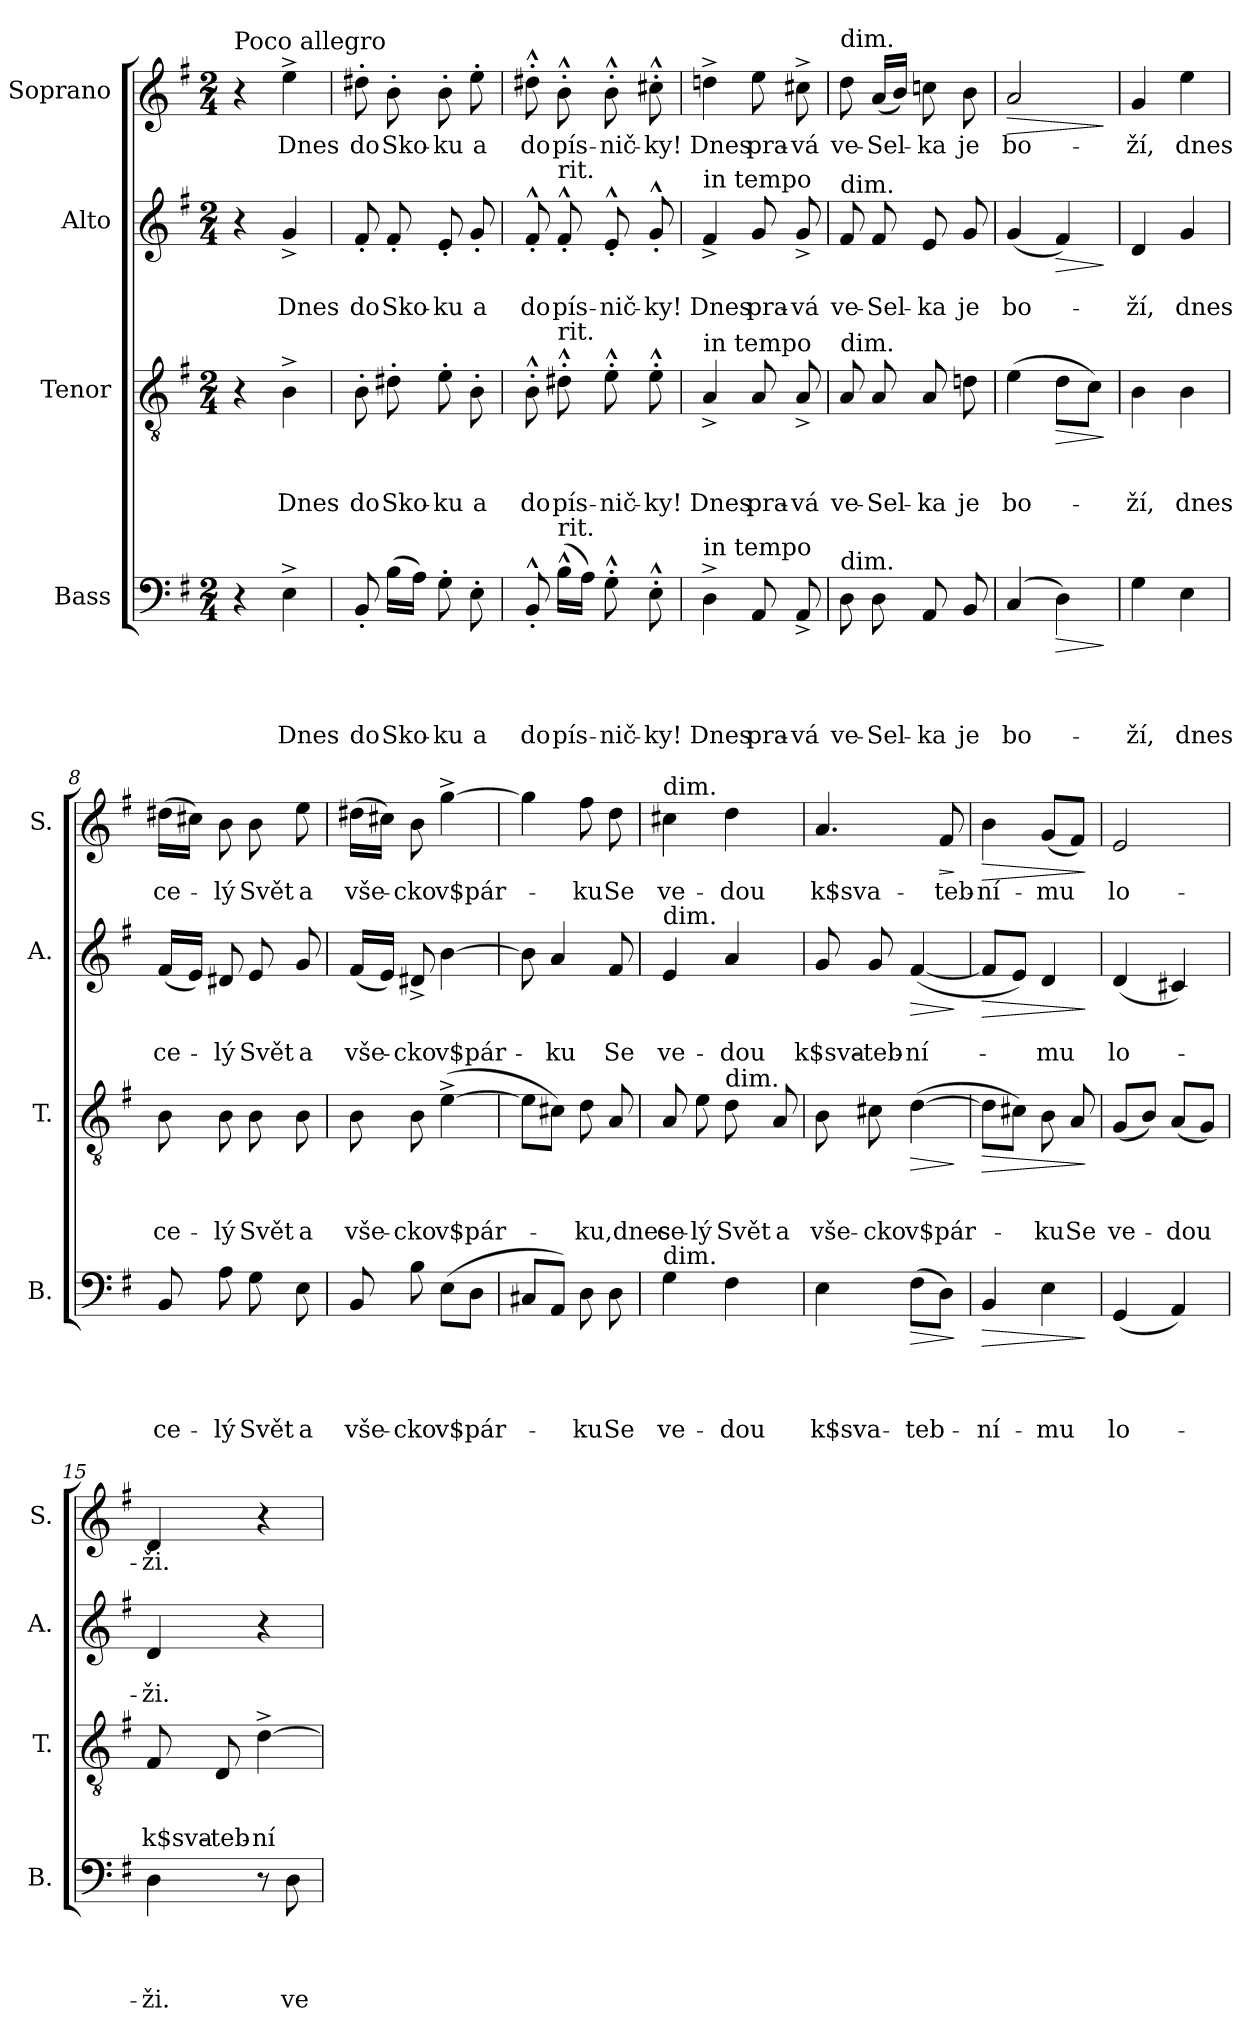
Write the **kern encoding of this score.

**kern	**text	**text	**text	**text	**dynam	**kern	**text	**text	**text	**dynam	**kern	**text	**text	**dynam	**kern	**text	**dynam
*part4	*part4	*part4	*part4	*part4	*part4	*part3	*part3	*part3	*part3	*part3	*part2	*part2	*part2	*part2	*part1	*part1	*part1
*staff4	*staff4	*staff4	*staff4	*staff4	*staff4	*staff3	*staff3	*staff3	*staff3	*staff3	*staff2	*staff2	*staff2	*staff2	*staff1	*staff1	*staff1
*I"Bass	*	*	*	*	*	*I"Tenor	*	*	*	*	*I"Alto	*	*	*	*I"Soprano	*	*
*I'B.	*	*	*	*	*	*I'T.	*	*	*	*	*I'A.	*	*	*	*I'S.	*	*
*clefF4	*	*	*	*	*	*clefGv2	*	*	*	*	*clefG2	*	*	*	*clefG2	*	*
*k[f#]	*	*	*	*	*	*k[f#]	*	*	*	*	*k[f#]	*	*	*	*k[f#]	*	*
*G:	*	*	*	*	*	*G:	*	*	*	*	*G:	*	*	*	*G:	*	*
*M2/4	*	*	*	*	*	*M2/4	*	*	*	*	*M2/4	*	*	*	*M2/4	*	*
=1	=1	=1	=1	=1	=1	=1	=1	=1	=1	=1	=1	=1	=1	=1	=1	=1	=1
!	!	!	!	!	!	!	!	!	!	!	!	!	!	!	!LO:TX:a:t=Poco allegro	!	!
4r	.	.	.	.	.	4r	.	.	.	.	4r	.	.	.	4r	.	.
!	!	!	!	!LO:LY:b	!	!	!	!	!LO:LY:b	!	!	!	!LO:LY:b	!	!	!LO:LY:b	!
4E^>\	.	.	.	Dnes	.	4B^>\	.	.	Dnes	.	4g^</	.	Dnes	.	4ee^>\	Dnes	.
=2	=2	=2	=2	=2	=2	=2	=2	=2	=2	=2	=2	=2	=2	=2	=2	=2	=2
!	!	!	!	!LO:LY:b	!	!	!	!	!LO:LY:b	!	!	!	!LO:LY:b	!	!	!LO:LY:b	!
8BB'</	.	.	.	do	.	8B'>\	.	.	do	.	8f#'</	.	do	.	8dd#X'>\	do	.
!	!	!	!	!LO:LY:b	!	!	!	!	!LO:LY:b	!	!	!	!LO:LY:b	!	!	!LO:LY:b	!
(>16B\LL	.	.	.	Sko-	.	8d#X'>\	.	.	Sko-	.	8f#'</	.	Sko-	.	8b'>\	Sko-	.
16A\JJ)	.	.	.	.	.	.	.	.	.	.	.	.	.	.	.	.	.
!	!	!	!	!LO:LY:b	!	!	!	!	!LO:LY:b	!	!	!	!LO:LY:b	!	!	!LO:LY:b	!
8G'>\	.	.	.	-ku	.	8e'>\	.	.	-ku	.	8e'</	.	-ku	.	8b'>\	-ku	.
!	!	!	!	!LO:LY:b	!	!	!	!	!LO:LY:b	!	!	!	!LO:LY:b	!	!	!LO:LY:b	!
8E'>\	.	.	.	a	.	8B'>\	.	.	a	.	8g'</	.	a	.	8ee'>\	a	.
=3	=3	=3	=3	=3	=3	=3	=3	=3	=3	=3	=3	=3	=3	=3	=3	=3	=3
!	!	!	!	!LO:LY:b	!	!	!	!	!LO:LY:b	!	!	!	!LO:LY:b	!	!	!LO:LY:b	!
8BB^^<'</	.	.	.	do	.	8B^^>'>\	.	.	do	.	8f#^^<'</	.	do	.	8dd#X^^>'>\	do	.
!	!	!	!	!	!	!	!	!	!	!	!LO:TX:a:t=rit.	!	!	!	!	!	!
!	!	!	!	!	!	!LO:TX:a:t=rit.	!	!	!	!	!	!	!	!	!	!	!
!LO:TX:a:t=rit.	!	!	!	!	!	!	!	!	!	!	!	!	!	!	!	!	!
!	!	!	!	!LO:LY:b	!	!	!	!	!LO:LY:b	!	!	!	!LO:LY:b	!	!	!LO:LY:b	!
(>16B^^>\LL	.	.	.	pís-	.	8d#X^^>'>\	.	.	pís-	.	8f#^^<'</	.	pís-	.	8b^^>'>\	pís-	.
16A\JJ)	.	.	.	.	.	.	.	.	.	.	.	.	.	.	.	.	.
!	!	!	!	!LO:LY:b	!	!	!	!	!LO:LY:b	!	!	!	!LO:LY:b	!	!	!LO:LY:b	!
8G^^>'>\	.	.	.	-nič-	.	8e^^>'>\	.	.	-nič-	.	8e^^<'</	.	-nič-	.	8b^^>'>\	-nič-	.
!	!	!	!	!LO:LY:b	!	!	!	!	!LO:LY:b	!	!	!	!LO:LY:b	!	!	!LO:LY:b	!
8E^^>'>\	.	.	.	-ky!	.	8e^^>'>\	.	.	-ky!	.	8g^^<'</	.	-ky!	.	8cc#X^^>'>\	-ky!	.
=4	=4	=4	=4	=4	=4	=4	=4	=4	=4	=4	=4	=4	=4	=4	=4	=4	=4
!	!	!	!	!	!	!	!	!	!	!	!LO:TX:a:t=in tempo	!	!	!	!	!	!
!	!	!	!	!	!	!LO:TX:a:t=in tempo	!	!	!	!	!	!	!	!	!	!	!
!LO:TX:a:t=in tempo	!	!	!	!	!	!	!	!	!	!	!	!	!	!	!	!	!
!	!	!	!	!LO:LY:b	!	!	!	!	!LO:LY:b	!	!	!	!LO:LY:b	!	!	!LO:LY:b	!
4D^>\	.	.	.	Dnes	.	4A^</	.	.	Dnes	.	4f#^</	.	Dnes	.	4ddn^>\	Dnes	.
!	!	!	!	!LO:LY:b	!	!	!	!	!LO:LY:b	!	!	!	!LO:LY:b	!	!	!LO:LY:b	!
8AA/	.	.	.	pra-	.	8A/	.	.	pra-	.	8g/	.	pra-	.	8ee\	pra-	.
!	!	!	!	!LO:LY:b	!	!	!	!	!LO:LY:b	!	!	!	!LO:LY:b	!	!	!LO:LY:b	!
8AA^</	.	.	.	-vá	.	8A^</	.	.	-vá	.	8g^</	.	-vá	.	8cc#X^>\	-vá	.
=5	=5	=5	=5	=5	=5	=5	=5	=5	=5	=5	=5	=5	=5	=5	=5	=5	=5
!	!	!	!	!	!	!	!	!	!	!	!	!	!	!	!LO:TX:a:t=dim.	!	!
!	!	!	!	!	!	!	!	!	!	!	!LO:TX:a:t=dim.	!	!	!	!	!	!
!	!	!	!	!	!	!LO:TX:a:t=dim.	!	!	!	!	!	!	!	!	!	!	!
!LO:TX:a:t=dim.	!	!	!	!	!	!	!	!	!	!	!	!	!	!	!	!	!
!	!	!	!	!LO:LY:b	!	!	!	!	!LO:LY:b	!	!	!	!LO:LY:b	!	!	!LO:LY:b	!
8D\	.	.	.	ve-	.	8A/	.	.	ve-	.	8f#/	.	ve-	.	8dd\	ve-	.
!	!	!	!	!LO:LY:b	!	!	!	!	!LO:LY:b	!	!	!	!LO:LY:b	!	!	!LO:LY:b	!
8D\	.	.	.	-Sel-	.	8A/	.	.	-Sel-	.	8f#/	.	-Sel-	.	(<16a/LL	-Sel-	.
.	.	.	.	.	.	.	.	.	.	.	.	.	.	.	16b/JJ)	.	.
!	!	!	!	!LO:LY:b	!	!	!	!	!LO:LY:b	!	!	!	!LO:LY:b	!	!	!LO:LY:b	!
8AA/	.	.	.	-ka	.	8A/	.	.	-ka	.	8e/	.	-ka	.	8ccn\	-ka	.
!	!	!	!	!LO:LY:b	!	!	!	!	!LO:LY:b	!	!	!	!LO:LY:b	!	!	!LO:LY:b	!
8BB/	.	.	.	je	.	8dn\	.	.	je	.	8g/	.	je	.	8b\	je	.
!!LO:LB:g=z
=6	=6	=6	=6	=6	=6	=6	=6	=6	=6	=6	=6	=6	=6	=6	=6	=6	=6
!	!	!	!	!LO:LY:b	!	!	!	!	!LO:LY:b	!	!	!	!LO:LY:b	!	!	!LO:LY:b	!LO:HP:b
(4C/	.	.	.	bo-	.	(>4e\	.	.	bo-	.	(<4g/	.	bo-	.	2a/	bo-	>
!	!	!	!	!	!LO:HP:b	!	!	!	!	!LO:HP:b	!	!	!	!LO:HP:b	!	!	!
4D\)	.	.	.	.	>	8d\L	.	.	.	>	4f#/)	.	.	>	.	.	.
.	.	.	.	.	.	8c\J)	.	.	.	.	.	.	.	.	.	.	.
.	.	.	.	.	]	.	.	.	.	]	.	.	.	]	.	.	]
=7	=7	=7	=7	=7	=7	=7	=7	=7	=7	=7	=7	=7	=7	=7	=7	=7	=7
!	!	!	!	!LO:LY:b	!	!	!	!	!LO:LY:b	!	!	!	!LO:LY:b	!	!	!LO:LY:b	!
4G\	.	.	.	-ží,	.	4B\	.	.	-ží,	.	4d/	.	-ží,	.	4g/	-ží,	.
!	!	!	!	!LO:LY:b	!	!	!	!	!LO:LY:b	!	!	!	!LO:LY:b	!	!	!LO:LY:b	!
4E\	.	.	.	dnes	.	4B\	.	.	dnes	.	4g/	.	dnes	.	4ee\	dnes	.
=8	=8	=8	=8	=8	=8	=8	=8	=8	=8	=8	=8	=8	=8	=8	=8	=8	=8
!	!	!	!	!LO:LY:b	!	!	!	!	!LO:LY:b	!	!	!	!LO:LY:b	!	!	!LO:LY:b	!
8BB/	.	.	.	ce-	.	8B\	.	.	ce-	.	(<16f#/LL	.	ce-	.	(>16dd#X\LL	ce-	.
.	.	.	.	.	.	.	.	.	.	.	16e/JJ)	.	.	.	16cc#X\JJ)	.	.
!	!	!	!	!LO:LY:b	!	!	!	!	!LO:LY:b	!	!	!	!LO:LY:b	!	!	!LO:LY:b	!
8A\	.	.	.	-lý	.	8B\	.	.	-lý	.	8d#X/	.	-lý	.	8b\	-lý	.
!	!	!	!	!LO:LY:b	!	!	!	!	!LO:LY:b	!	!	!	!LO:LY:b	!	!	!LO:LY:b	!
8G\	.	.	.	Svět	.	8B\	.	.	Svět	.	8e/	.	Svět	.	8b\	Svět	.
!	!	!	!	!LO:LY:b	!	!	!	!	!LO:LY:b	!	!	!	!LO:LY:b	!	!	!LO:LY:b	!
8E\	.	.	.	a	.	8B\	.	.	a	.	8g/	.	a	.	8ee\	a	.
=9	=9	=9	=9	=9	=9	=9	=9	=9	=9	=9	=9	=9	=9	=9	=9	=9	=9
!	!	!	!	!LO:LY:b	!	!	!	!	!LO:LY:b	!	!	!	!LO:LY:b	!	!	!LO:LY:b	!
8BB/	.	.	.	vše-	.	8B\	.	.	vše-	.	(<16f#/LL	.	vše-	.	(>16dd#X\LL	vše-	.
.	.	.	.	.	.	.	.	.	.	.	16e/JJ)	.	.	.	16cc#X\JJ)	.	.
!	!	!	!	!LO:LY:b	!	!	!	!	!LO:LY:b	!	!	!	!LO:LY:b	!	!	!LO:LY:b	!
8B\	.	.	.	-cko	.	8B\	.	.	-cko	.	8d#X^</	.	-cko	.	8b\	-cko	.
!	!	!	!	!LO:LY:b	!	!	!	!	!LO:LY:b	!	!	!	!LO:LY:b	!	!	!LO:LY:b	!
(>8E\L	.	.	.	v$pár-	.	(>[>4e^>\	.	.	v$pár-	.	[>4b\	.	v$pár-	.	[>4gg^>\	v$pár-	.
8D\J	.	.	.	.	.	.	.	.	.	.	.	.	.	.	.	.	.
=10	=10	=10	=10	=10	=10	=10	=10	=10	=10	=10	=10	=10	=10	=10	=10	=10	=10
8C#X/L	.	.	.	.	.	8e\L]	.	.	.	.	8b\]	.	.	.	4gg\]	.	.
!	!	!	!	!	!	!	!	!	!	!	!	!	!LO:LY:b	!	!	!	!
8AA/J)	.	.	.	.	.	8c#X\J)	.	.	.	.	4a/	.	-ku	.	.	.	.
!	!	!	!	!LO:LY:b	!	!	!	!	!LO:LY:b	!	!	!	!	!	!	!LO:LY:b	!
8D\	.	.	.	-ku	.	8d\	.	.	-ku,dnes	.	.	.	.	.	8ff#\	-ku	.
!	!	!	!	!LO:LY:b	!	!	!	!	!	!	!	!	!LO:LY:b	!	!	!LO:LY:b	!
8D\	.	.	.	Se	.	8A/	.	.	.	.	8f#/	.	Se	.	8dd\	Se	.
=11	=11	=11	=11	=11	=11	=11	=11	=11	=11	=11	=11	=11	=11	=11	=11	=11	=11
!	!	!	!	!	!	!	!	!	!	!	!	!	!	!	!LO:TX:a:t=dim.	!	!
!	!	!	!	!	!	!	!	!	!	!	!LO:TX:a:t=dim.	!	!	!	!	!	!
!LO:TX:a:t=dim.	!	!	!	!	!	!	!	!	!	!	!	!	!	!	!	!	!
!	!	!	!	!LO:LY:b	!	!	!	!	!LO:LY:b	!	!	!	!LO:LY:b	!	!	!LO:LY:b	!
4G\	.	.	.	ve-	.	8A/	.	.	ce-	.	4e/	.	ve-	.	4cc#X\	ve-	.
!	!	!	!	!	!	!	!	!	!LO:LY:b	!	!	!	!	!	!	!	!
.	.	.	.	.	.	8e\	.	.	-lý	.	.	.	.	.	.	.	.
!	!	!	!	!	!	!LO:TX:a:t=dim.	!	!	!	!	!	!	!	!	!	!	!
!	!	!	!	!LO:LY:b	!	!	!	!	!LO:LY:b	!	!	!	!LO:LY:b	!	!	!LO:LY:b	!
4F#\	.	.	.	-dou	.	8d\	.	.	Svět	.	4a/	.	-dou	.	4dd\	-dou	.
!	!	!	!	!	!	!	!	!	!LO:LY:b	!	!	!	!	!	!	!	!
.	.	.	.	.	.	8A/	.	.	a	.	.	.	.	.	.	.	.
!!LO:PB:g=z
=12	=12	=12	=12	=12	=12	=12	=12	=12	=12	=12	=12	=12	=12	=12	=12	=12	=12
!	!	!	!	!LO:LY:b	!	!	!	!	!LO:LY:b	!	!	!	!LO:LY:b	!	!	!LO:LY:b	!
4E\	.	.	.	k$sva-	.	8B\	.	.	vše-	.	8g/	.	k$sva-	.	4.a/	k$sva-	.
!	!	!	!	!	!	!	!	!	!LO:LY:b	!	!	!	!LO:LY:b	!	!	!	!
.	.	.	.	.	.	8c#X\	.	.	-cko	.	8g/	.	-teb-	.	.	.	.
!	!	!	!	!LO:LY:b	!LO:HP:b	!	!	!	!LO:LY:b	!LO:HP:b	!	!	!LO:LY:b	!LO:HP:b	!	!	!
(>8F#\L	.	.	.	-teb-	>	(>[>4d\	.	.	v$pár-	>	(<[<4f#/	.	-ní-	>	.	.	.
!	!	!	!	!	!	!	!	!	!	!	!	!	!	!	!	!LO:LY:b	!LO:HP:b
8D\J)	.	.	.	.	.	.	.	.	.	.	.	.	.	.	8f#/	-teb-	>
.	.	.	.	.	]	.	.	.	.	]	.	.	.	]	.	.	]
=13	=13	=13	=13	=13	=13	=13	=13	=13	=13	=13	=13	=13	=13	=13	=13	=13	=13
!	!	!	!	!LO:LY:b	!LO:HP:b	!	!	!	!	!LO:HP:b	!	!	!	!LO:HP:b	!	!LO:LY:b	!LO:HP:b
4BB/	.	.	.	-ní-	>	8d\L]	.	.	.	>	8f#/L]	.	.	>	4b\	-ní-	>
.	.	.	.	.	.	8c#X\J)	.	.	.	.	8e/J)	.	.	.	.	.	.
!	!	!	!	!LO:LY:b	!	!	!	!	!LO:LY:b	!	!	!	!LO:LY:b	!	!	!LO:LY:b	!
4E\	.	.	.	-mu	.	8B\	.	.	-ku	.	4d/	.	-mu	.	(<8g/L	-mu	.
!	!	!	!	!	!	!	!	!	!LO:LY:b	!	!	!	!	!	!	!	!
.	.	.	.	.	.	8A/	.	.	Se	.	.	.	.	.	8f#/J)	.	.
.	.	.	.	.	]	.	.	.	.	]	.	.	.	]	.	.	]
=14	=14	=14	=14	=14	=14	=14	=14	=14	=14	=14	=14	=14	=14	=14	=14	=14	=14
!	!	!	!	!LO:LY:b	!	!	!	!	!LO:LY:b	!	!	!	!LO:LY:b	!	!	!LO:LY:b	!
(<4GG/	.	.	.	lo-	.	(<8G/L	.	.	ve-	.	(<4d/	.	lo-	.	2e/	lo-	.
.	.	.	.	.	.	8B/J)	.	.	.	.	.	.	.	.	.	.	.
!	!	!	!	!	!	!	!	!	!LO:LY:b	!	!	!	!	!	!	!	!
4AA/)	.	.	.	.	.	(<8A/L	.	.	-dou	.	4c#X/)	.	.	.	.	.	.
.	.	.	.	.	.	8G/J)	.	.	.	.	.	.	.	.	.	.	.
=15	=15	=15	=15	=15	=15	=15	=15	=15	=15	=15	=15	=15	=15	=15	=15	=15	=15
!	!	!	!	!LO:LY:b	!	!	!	!	!LO:LY:b	!	!	!	!LO:LY:b	!	!	!LO:LY:b	!
*	*	*	*	*	*	*^	*	*	*	*	*	*	*	*	*	*	*
4D\	.	.	.	-ži.	.	8F#/	8..ryy	.	.	k$sva-	.	4d/	.	-ži.	.	4d/	-ži.	.
!	!	!	!	!	!	!	!	!	!	!LO:LY:b	!	!	!	!	!	!	!	!
.	.	.	.	.	.	8D/	.	.	.	-teb-	.	.	.	.	.	.	.	.
.	.	.	.	.	.	.	4ryy	.	.	.	.	.	.	.	.	.	.	.
!	!	!	!	!	!	!	!	!	!	!LO:LY:b	!	!	!	!	!	!	!	!
8r	.	.	.	.	.	[>4d^>\	.	.	.	-ní-	.	4r	.	.	.	4r	.	.
!	!	!	!	!LO:LY:b	!	!	!	!	!	!	!	!	!	!	!	!	!	!
8D\	.	.	.	ve	.	.	.	.	.	.	.	.	.	.	.	.	.	.
.	.	.	.	.	.	.	32ryy	.	.	.	.	.	.	.	.	.	.	.
*	*	*	*	*	*	*v	*v	*	*	*	*	*	*	*	*	*	*	*
=	=	=	=	=	=	=	=	=	=	=	=	=	=	=	=	=	=
*-	*-	*-	*-	*-	*-	*-	*-	*-	*-	*-	*-	*-	*-	*-	*-	*-	*-
